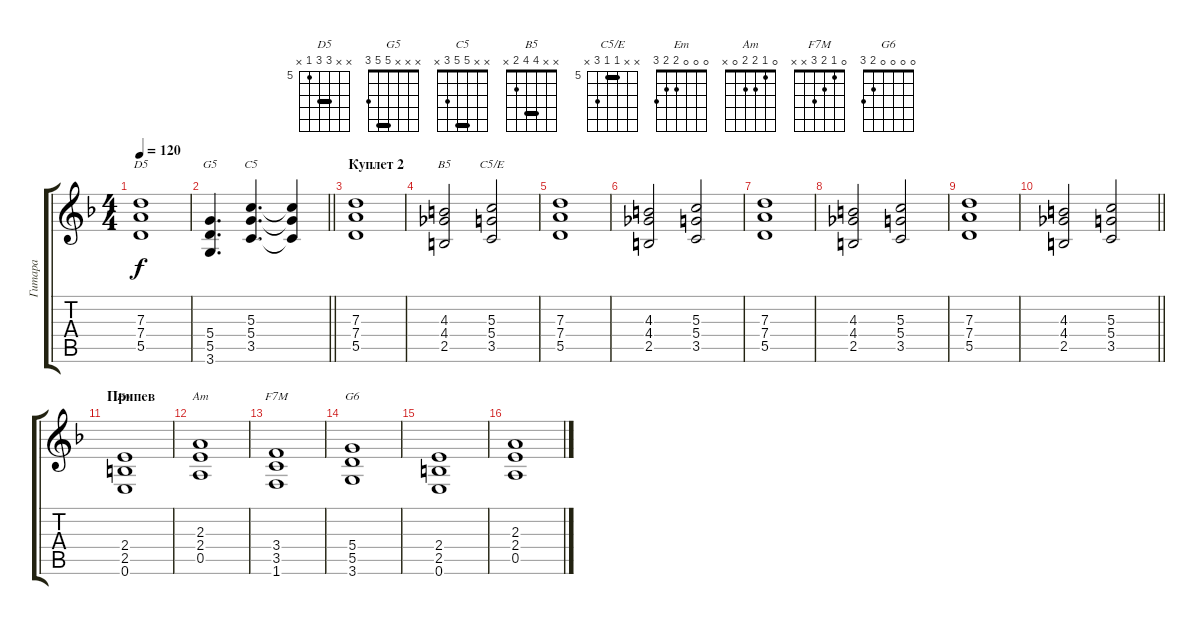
\track ("Гитара" "Гитара") {instrument acousticguitarsteel}
\staff {score tabs}
\tuning (E4 B3 G3 D3 A2 E2) {hide}
\chord ("D5" x x 7 7 5 x) {firstfret 5 barre 7}
\chord ("G5" x x x 5 5 3) {barre 5}
\chord ("C5" x x 5 5 3 x) {barre 5}
\chord ("B5" x x 4 4 2 x) {barre 4}
\chord ("C5/E" x x 5 5 7 x) {firstfret 5 barre 5}
\chord ("Em" 0 0 0 2 2 3)
\chord ("Am" 0 1 2 2 0 x)
\chord ("F7M" 0 1 2 3 x x)
\chord ("G6" 0 0 0 0 2 3)
\ts (4 4)
\tempo 120
\clef g2
\ks f
(7.3 7.4 5.5).1{ch "D5" dy f} |
\barLineRight lightlight
(5.4 5.5 3.6).4{d ch "G5"} (5.3 5.4 3.5).4{d ch "C5"} (5.3{t} 5.4{t} 3.5{t}).4 |
\section ("" "Куплет 2")
(7.3 7.4 5.5).1 |
(4.3 4.4 2.5).2{ch "B5"} (5.3 5.4 3.5).2{ch "C5/E"} |
(7.3 7.4 5.5).1 |
(4.3 4.4 2.5).2 (5.3 5.4 3.5).2 |
(7.3 7.4 5.5).1 |
(4.3 4.4 2.5).2 (5.3 5.4 3.5).2 |
(7.3 7.4 5.5).1 |
\barLineRight lightlight
(4.3 4.4 2.5).2 (5.3 5.4 3.5).2 |
\section ("" "Припев")
(2.4 2.5 0.6).1{ch "Em"} |
(2.3 2.4 0.5).1{ch "Am"} |
(3.4 3.5 1.6).1{ch "F7M"} |
(5.4 5.5 3.6).1{ch "G6"} |
(2.4 2.5 0.6).1 |
(2.3 2.4 0.5).1
